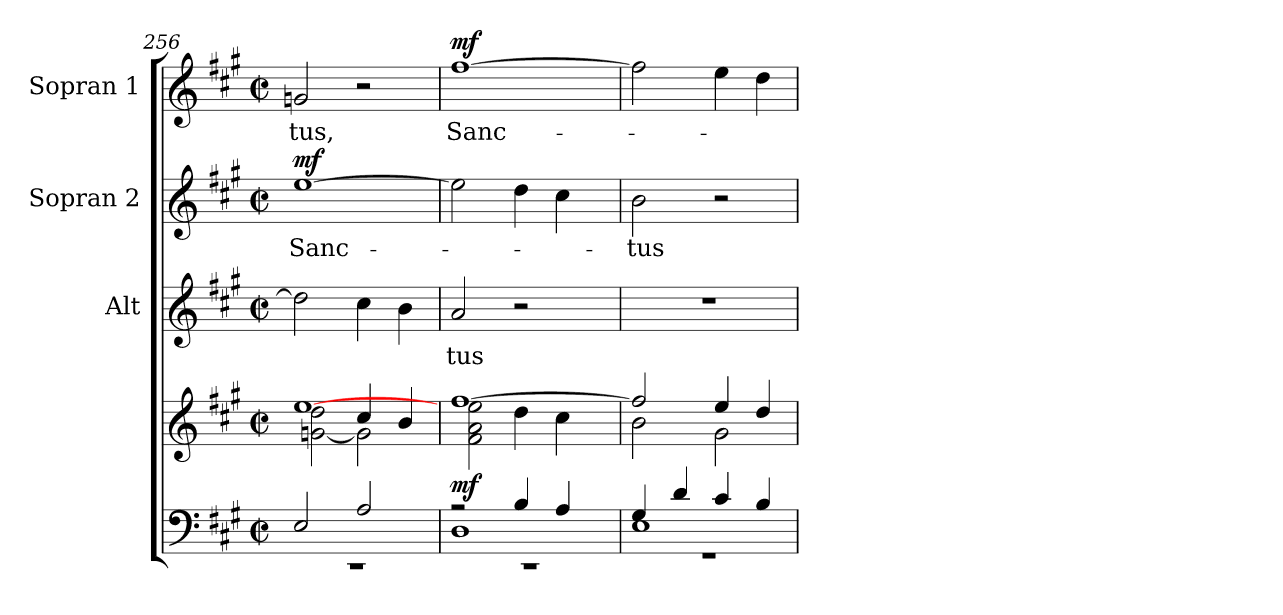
**kern	**kern	**dynam	**kern	**text	**kern	**text	**dynam	**kern	**text	**dynam
*part4	*part4	*part4	*part3	*part3	*part2	*part2	*part2	*part1	*part1	*part1
*staff5	*staff4	*staff4/5	*staff3	*staff3	*staff2	*staff2	*staff2	*staff1	*staff1	*staff1
*	*	*	*I"Alt	*	*I"Sopran 2	*	*	*I"Sopran 1	*	*
*	*	*	*I'A.	*	*I'S. 2	*	*	*I'S. 1	*	*
*clefF4	*clefG2	*	*clefG2	*	*clefG2	*	*	*clefG2	*	*
*k[f#c#g#]	*k[f#c#g#]	*	*k[f#c#g#]	*	*k[f#c#g#]	*	*	*k[f#c#g#]	*	*
*A:	*A:	*	*A:	*	*A:	*	*	*A:	*	*
*M2/2	*M2/2	*	*M2/2	*	*M2/2	*	*	*M2/2	*	*
*met(c|)	*met(c|)	*	*met(c|)	*	*met(c|)	*	*	*met(c|)	*	*
=256	=256	=256	=256	=256	=256	=256	=256	=256	=256	=256
*^	*^	*	*	*	*	*	*	*	*	*
*	*	*	*^	*	*	*	*	*	*	*	*	*
!	!	!	!	!	!	!	!	!	!LO:LY:b	!LO:DY:a	!	!LO:LY:b	!
2E/	1rEE	[>1ee	[<2gn\ 2dd\	2ryy	.	2dd\]	.	[1ee	Sanc-	mf	2gn/	-tus,	.
2A/	.	.	2g\]	4cc#/	.	4cc#\	.	.	.	.	2r	.	.
.	.	.	.	4b/	.	4b\	.	.	.	.	.	.	.
=257	=257	=257	=257	=257	=257	=257	=257	=257	=257	=257	=257	=257	=257
*	*^	*	*	*	*	*	*	*	*	*	*	*	*
!	!	!	!	!	!	!LO:DY:b	!	!LO:LY:b	!	!	!	!	!LO:LY:b	!LO:DY:a
*	*	*	*	*v	*v	*	*	*	*	*	*	*	*	*
2rA	1rEE	1D	[>1ff#	2f#\ 2a\ 2ee\	mf	2a/	-tus	2ee\]	.	.	[1ff#	Sanc-	mf
4B/	.	.	.	4dd\	.	2r	.	4dd\	.	.	.	.	.
4A/	.	.	.	4cc#\	.	.	.	4cc#\	.	.	.	.	.
!!LO:PB:g=z
=258	=258	=258	=258	=258	=258	=258	=258	=258	=258	=258	=258	=258	=258
!	!	!	!	!	!	!	!	!	!LO:LY:b	!	!	!	!
4G#/	1E	1rGG	2ff#/]	2b\	.	1r	.	2b\	-tus	.	2ff#\]	.	.
4d/	.	.	.	.	.	.	.	.	.	.	.	.	.
4c#/	.	.	4ee/	2g#\	.	.	.	2r	.	.	4ee\	.	.
4B/	.	.	4dd/	.	.	.	.	.	.	.	4dd\	.	.
*v	*v	*v	*	*	*	*	*	*	*	*	*	*	*
*	*v	*v	*	*	*	*	*	*	*	*	*
=	=	=	=	=	=	=	=	=	=	=
*-	*-	*-	*-	*-	*-	*-	*-	*-	*-	*-
